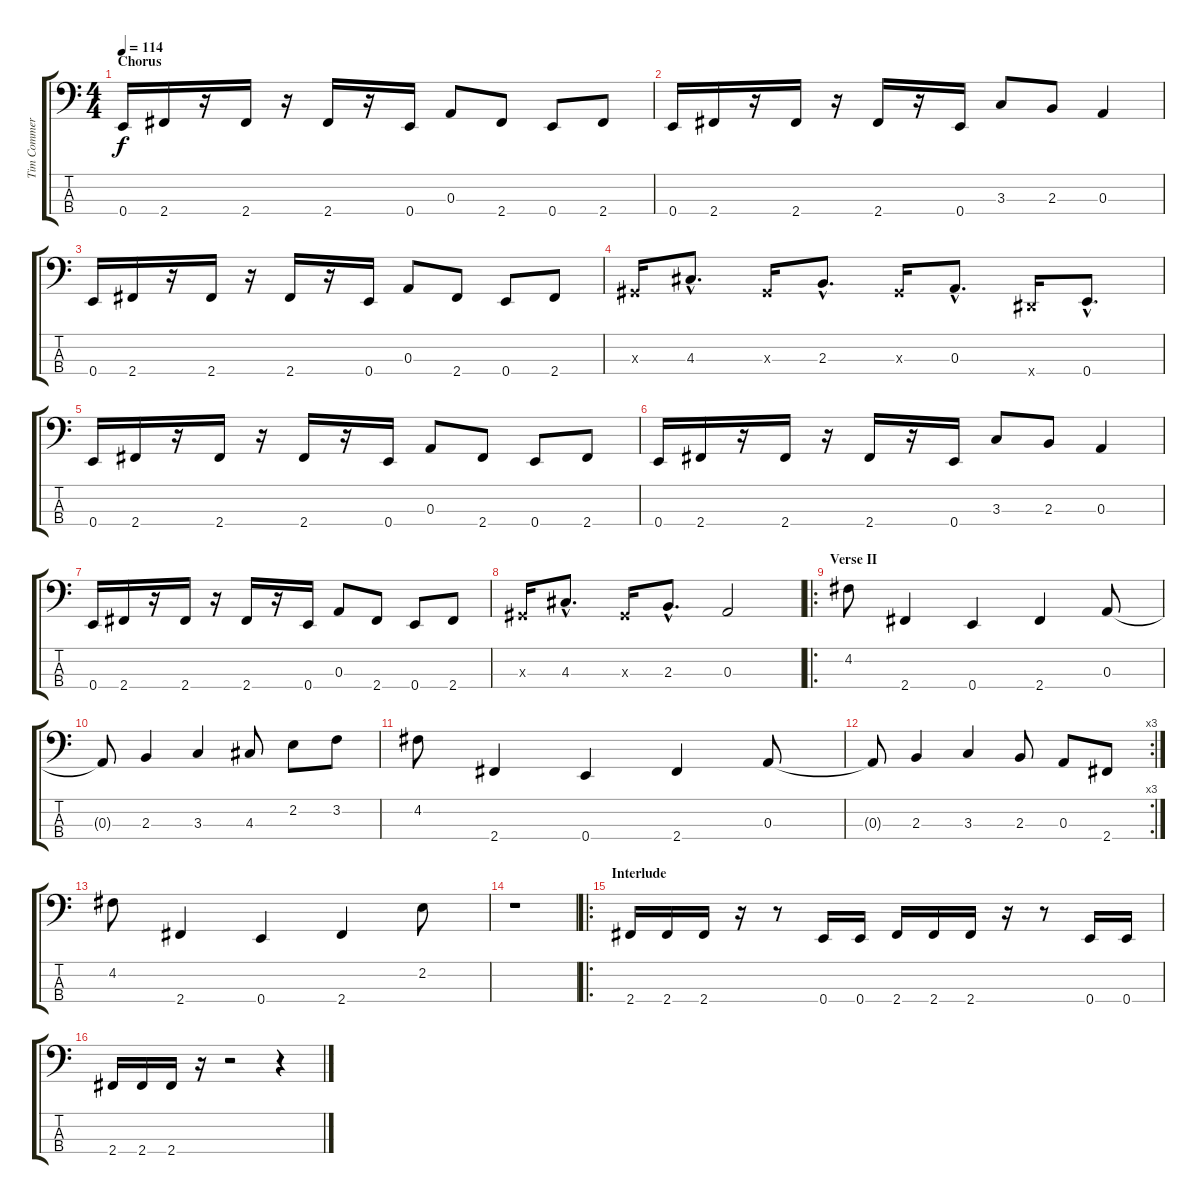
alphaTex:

\track ("Tim Commerford - bass" "Tim Commer") {instrument electricbassfinger}
\staff {score tabs}
\tuning (G2 D2 A1 E1) {hide}
\ts (4 4)
\section ("" "Chorus")
\tempo 114
\clef f4
\ks c
0.4.16{dy f} 2.4.16 r.16 2.4.16 r.16 2.4.16 r.16 0.4.16 0.3.8 2.4.8 0.4.8 2.4.8 |
0.4.16 2.4.16 r.16 2.4.16 r.16 2.4.16 r.16 0.4.16 3.3.8 2.3.8 0.3.4 |
0.4.16 2.4.16 r.16 2.4.16 r.16 2.4.16 r.16 0.4.16 0.3.8 2.4.8 0.4.8 2.4.8 |
-1.3{x}.16 4.3{hac}.8{d} -1.3{x}.16 2.3{hac}.8{d} -1.3{x}.16 0.3{hac}.8{d} -1.4{x}.16 0.4{hac}.8{d} |
0.4.16 2.4.16 r.16 2.4.16 r.16 2.4.16 r.16 0.4.16 0.3.8 2.4.8 0.4.8 2.4.8 |
0.4.16 2.4.16 r.16 2.4.16 r.16 2.4.16 r.16 0.4.16 3.3.8 2.3.8 0.3.4 |
0.4.16 2.4.16 r.16 2.4.16 r.16 2.4.16 r.16 0.4.16 0.3.8 2.4.8 0.4.8 2.4.8 |
-1.3{x}.16 4.3{hac}.8{d} -1.3{x}.16 2.3{hac}.8{d} 0.3.2 |
\ro
\section ("" "Verse II")
4.2.8 2.4.4 0.4.4 2.4.4 0.3.8 |
0.3{t}.8 2.3.4 3.3.4 4.3.8 2.2.8 3.2.8 |
4.2.8 2.4.4 0.4.4 2.4.4 0.3.8 |
\rc 3
0.3{t}.8 2.3.4 3.3.4 2.3.8 0.3.8 2.4.8 |
4.2.8 2.4.4 0.4.4 2.4.4 2.2.8 |
r.1 |
\ro
\section ("" "Interlude")
2.4.16 2.4.16 2.4.16 r.16 r.8 0.4.16 0.4.16 2.4.16 2.4.16 2.4.16 r.16 r.8 0.4.16 0.4.16 |
2.4.16 2.4.16 2.4.16 r.16 r.2 r.4
